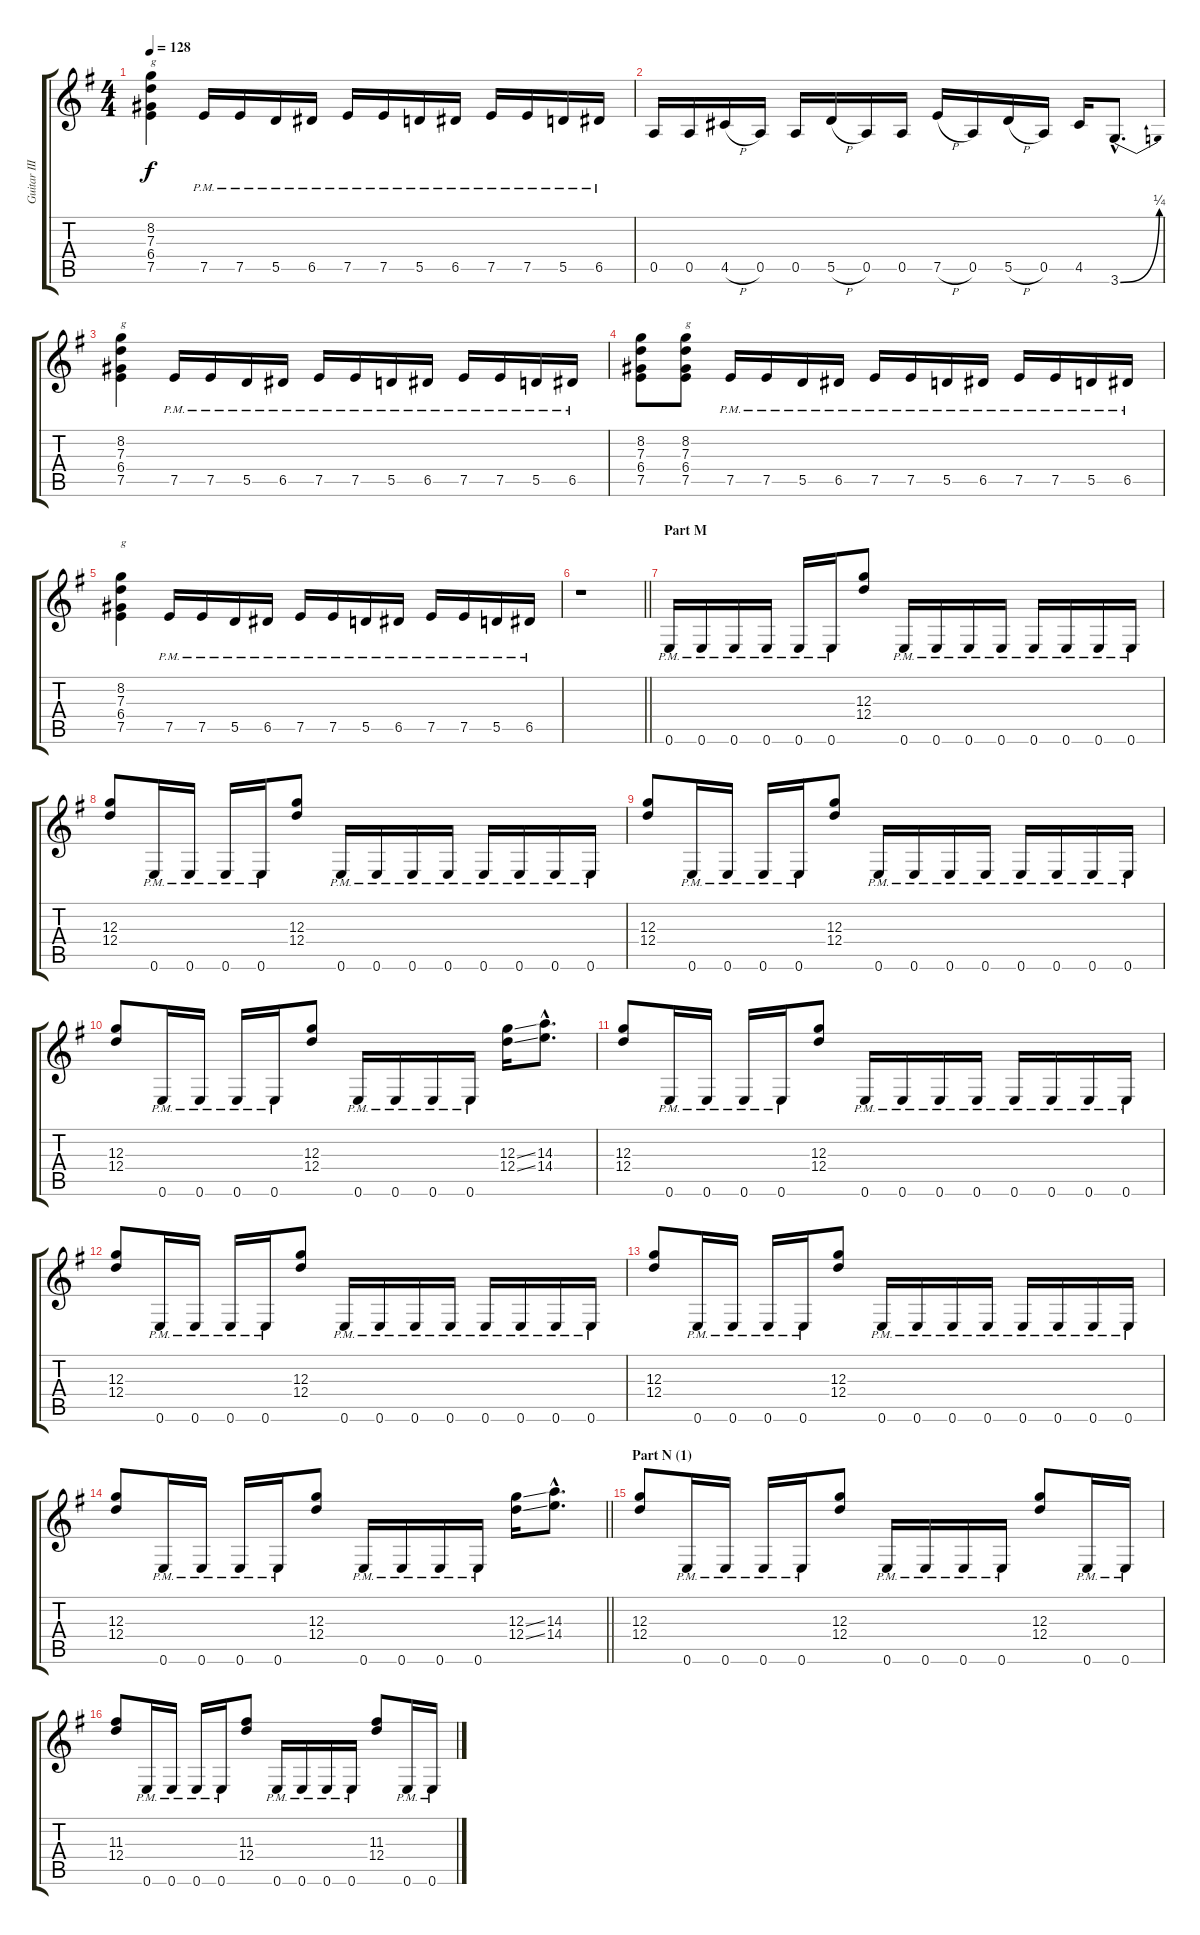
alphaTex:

\track ("Guitar III (Kazuma)" "Guitar III") {instrument distortionguitar}
\staff {score tabs}
\tuning (E4 B3 G3 D3 A2 E2) {hide}
\ts (4 4)
\tempo 128
\clef g2
\ks g
(8.2 7.3 6.4 7.5).4{txt "g" dy f} 7.5{pm}.16 7.5{pm}.16 5.5{pm}.16 6.5{pm}.16 7.5{pm}.16 7.5{pm}.16 5.5{pm}.16 6.5{pm}.16 7.5{pm}.16 7.5{pm}.16 5.5{pm}.16 6.5{pm}.16 |
0.5.16 0.5.16 4.5{h}.16 0.5.16 0.5.16 5.5{h}.16 0.5.16 0.5.16 7.5{h}.16 0.5.16 5.5{h}.16 0.5.16 4.5.16 3.6{be (bend 0 0 60 1) hac}.8{d} |
(8.2 7.3 6.4 7.5).4{txt "g"} 7.5{pm}.16 7.5{pm}.16 5.5{pm}.16 6.5{pm}.16 7.5{pm}.16 7.5{pm}.16 5.5{pm}.16 6.5{pm}.16 7.5{pm}.16 7.5{pm}.16 5.5{pm}.16 6.5{pm}.16 |
(8.2 7.3 6.4 7.5).8 (8.2 7.3 6.4 7.5).8{txt "g"} 7.5{pm}.16 7.5{pm}.16 5.5{pm}.16 6.5{pm}.16 7.5{pm}.16 7.5{pm}.16 5.5{pm}.16 6.5{pm}.16 7.5{pm}.16 7.5{pm}.16 5.5{pm}.16 6.5{pm}.16 |
(8.2 7.3 6.4 7.5).4{txt "g"} 7.5{pm}.16 7.5{pm}.16 5.5{pm}.16 6.5{pm}.16 7.5{pm}.16 7.5{pm}.16 5.5{pm}.16 6.5{pm}.16 7.5{pm}.16 7.5{pm}.16 5.5{pm}.16 6.5{pm}.16 |
\barLineRight lightlight
r.1 |
\section ("" "Part M")
0.6{pm}.16 0.6{pm}.16 0.6{pm}.16 0.6{pm}.16 0.6{pm}.16 0.6{pm}.16 (12.3 12.4).8 0.6{pm}.16 0.6{pm}.16 0.6{pm}.16 0.6{pm}.16 0.6{pm}.16 0.6{pm}.16 0.6{pm}.16 0.6{pm}.16 |
(12.3 12.4).8 0.6{pm}.16 0.6{pm}.16 0.6{pm}.16 0.6{pm}.16 (12.3 12.4).8 0.6{pm}.16 0.6{pm}.16 0.6{pm}.16 0.6{pm}.16 0.6{pm}.16 0.6{pm}.16 0.6{pm}.16 0.6{pm}.16 |
(12.3 12.4).8 0.6{pm}.16 0.6{pm}.16 0.6{pm}.16 0.6{pm}.16 (12.3 12.4).8 0.6{pm}.16 0.6{pm}.16 0.6{pm}.16 0.6{pm}.16 0.6{pm}.16 0.6{pm}.16 0.6{pm}.16 0.6{pm}.16 |
(12.3 12.4).8 0.6{pm}.16 0.6{pm}.16 0.6{pm}.16 0.6{pm}.16 (12.3 12.4).8 0.6{pm}.16 0.6{pm}.16 0.6{pm}.16 0.6{pm}.16 (12.3{ss} 12.4{ss}).16 (14.3{hac} 14.4{hac}).8{d} |
(12.3 12.4).8 0.6{pm}.16 0.6{pm}.16 0.6{pm}.16 0.6{pm}.16 (12.3 12.4).8 0.6{pm}.16 0.6{pm}.16 0.6{pm}.16 0.6{pm}.16 0.6{pm}.16 0.6{pm}.16 0.6{pm}.16 0.6{pm}.16 |
(12.3 12.4).8 0.6{pm}.16 0.6{pm}.16 0.6{pm}.16 0.6{pm}.16 (12.3 12.4).8 0.6{pm}.16 0.6{pm}.16 0.6{pm}.16 0.6{pm}.16 0.6{pm}.16 0.6{pm}.16 0.6{pm}.16 0.6{pm}.16 |
(12.3 12.4).8 0.6{pm}.16 0.6{pm}.16 0.6{pm}.16 0.6{pm}.16 (12.3 12.4).8 0.6{pm}.16 0.6{pm}.16 0.6{pm}.16 0.6{pm}.16 0.6{pm}.16 0.6{pm}.16 0.6{pm}.16 0.6{pm}.16 |
\barLineRight lightlight
(12.3 12.4).8 0.6{pm}.16 0.6{pm}.16 0.6{pm}.16 0.6{pm}.16 (12.3 12.4).8 0.6{pm}.16 0.6{pm}.16 0.6{pm}.16 0.6{pm}.16 (12.3{ss} 12.4{ss}).16 (14.3{hac} 14.4{hac}).8{d} |
\section ("" "Part N (1)")
(12.3 12.4).8 0.6{pm}.16 0.6{pm}.16 0.6{pm}.16 0.6{pm}.16 (12.3 12.4).8 0.6{pm}.16 0.6{pm}.16 0.6{pm}.16 0.6{pm}.16 (12.3 12.4).8 0.6{pm}.16 0.6{pm}.16 |
(11.3 12.4).8 0.6{pm}.16 0.6{pm}.16 0.6{pm}.16 0.6{pm}.16 (11.3 12.4).8 0.6{pm}.16 0.6{pm}.16 0.6{pm}.16 0.6{pm}.16 (11.3 12.4).8 0.6{pm}.16 0.6{pm}.16
